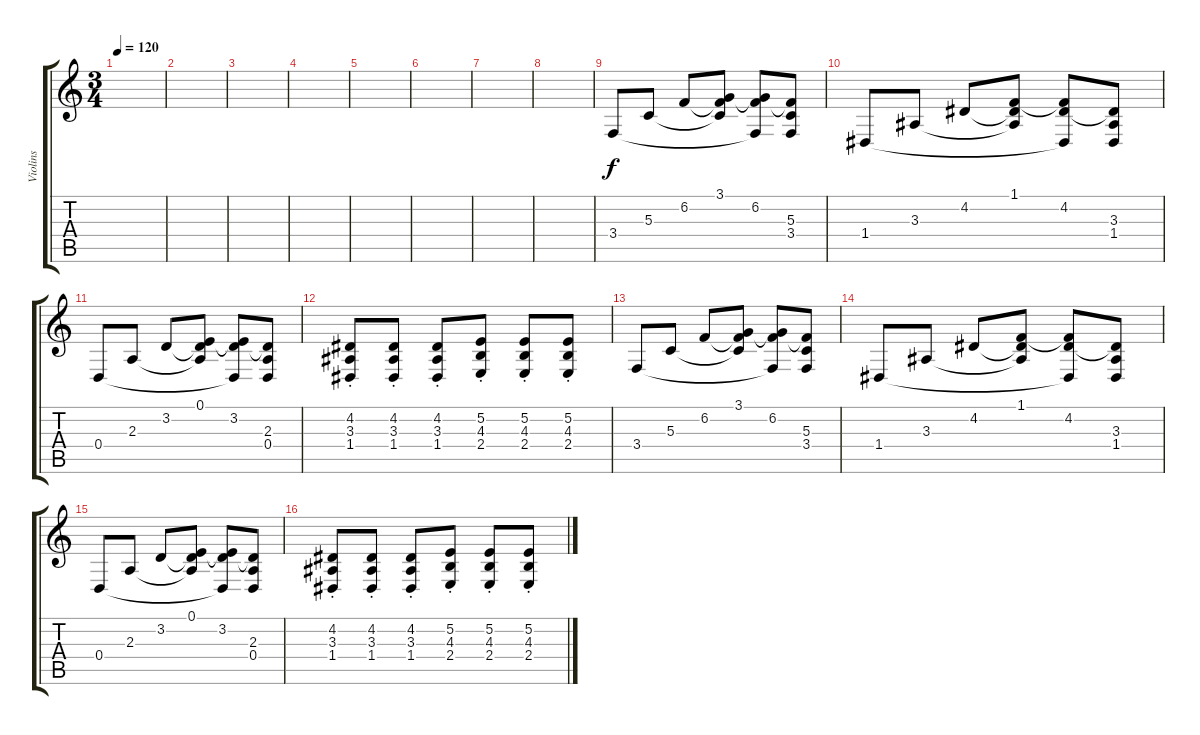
\track ("Violins" "Violins") {instrument stringensemble1}
\staff {score tabs}
\tuning (E4 B3 G3 D3 A2 E2) {hide}
\ts (3 4)
\tempo 120
\clef g2
\ks c
|
|
|
|
|
|
|
|
3.4.8 5.3.8 6.2.8 (3.1 6.2{t} 5.3{t}).8 (3.1{t} 6.2 3.4{t}).8 (6.2{t} 5.3 3.4).8 |
1.4.8 3.3.8 4.2.8 (1.1 4.2{t} 3.3{t}).8 (1.1{t} 4.2 1.4{t}).8 (4.2{t} 3.3 1.4).8 |
0.4.8 2.3.8 3.2.8 (0.1 3.2{t} 2.3{t}).8 (0.1{t} 3.2 0.4{t}).8 (3.2{t} 2.3 0.4).8 |
(4.2{st} 3.3{st} 1.4{st}).8 (4.2{st} 3.3{st} 1.4{st}).8 (4.2{st} 3.3{st} 1.4{st}).8 (5.2{st} 4.3{st} 2.4{st}).8 (5.2{st} 4.3{st} 2.4{st}).8 (5.2{st} 4.3{st} 2.4{st}).8 |
3.4.8 5.3.8 6.2.8 (3.1 6.2{t} 5.3{t}).8 (3.1{t} 6.2 3.4{t}).8 (6.2{t} 5.3 3.4).8 |
1.4.8 3.3.8 4.2.8 (1.1 4.2{t} 3.3{t}).8 (1.1{t} 4.2 1.4{t}).8 (4.2{t} 3.3 1.4).8 |
0.4.8 2.3.8 3.2.8 (0.1 3.2{t} 2.3{t}).8 (0.1{t} 3.2 0.4{t}).8 (3.2{t} 2.3 0.4).8 |
(4.2{st} 3.3{st} 1.4{st}).8 (4.2{st} 3.3{st} 1.4{st}).8 (4.2{st} 3.3{st} 1.4{st}).8 (5.2{st} 4.3{st} 2.4{st}).8 (5.2{st} 4.3{st} 2.4{st}).8 (5.2{st} 4.3{st} 2.4{st}).8
